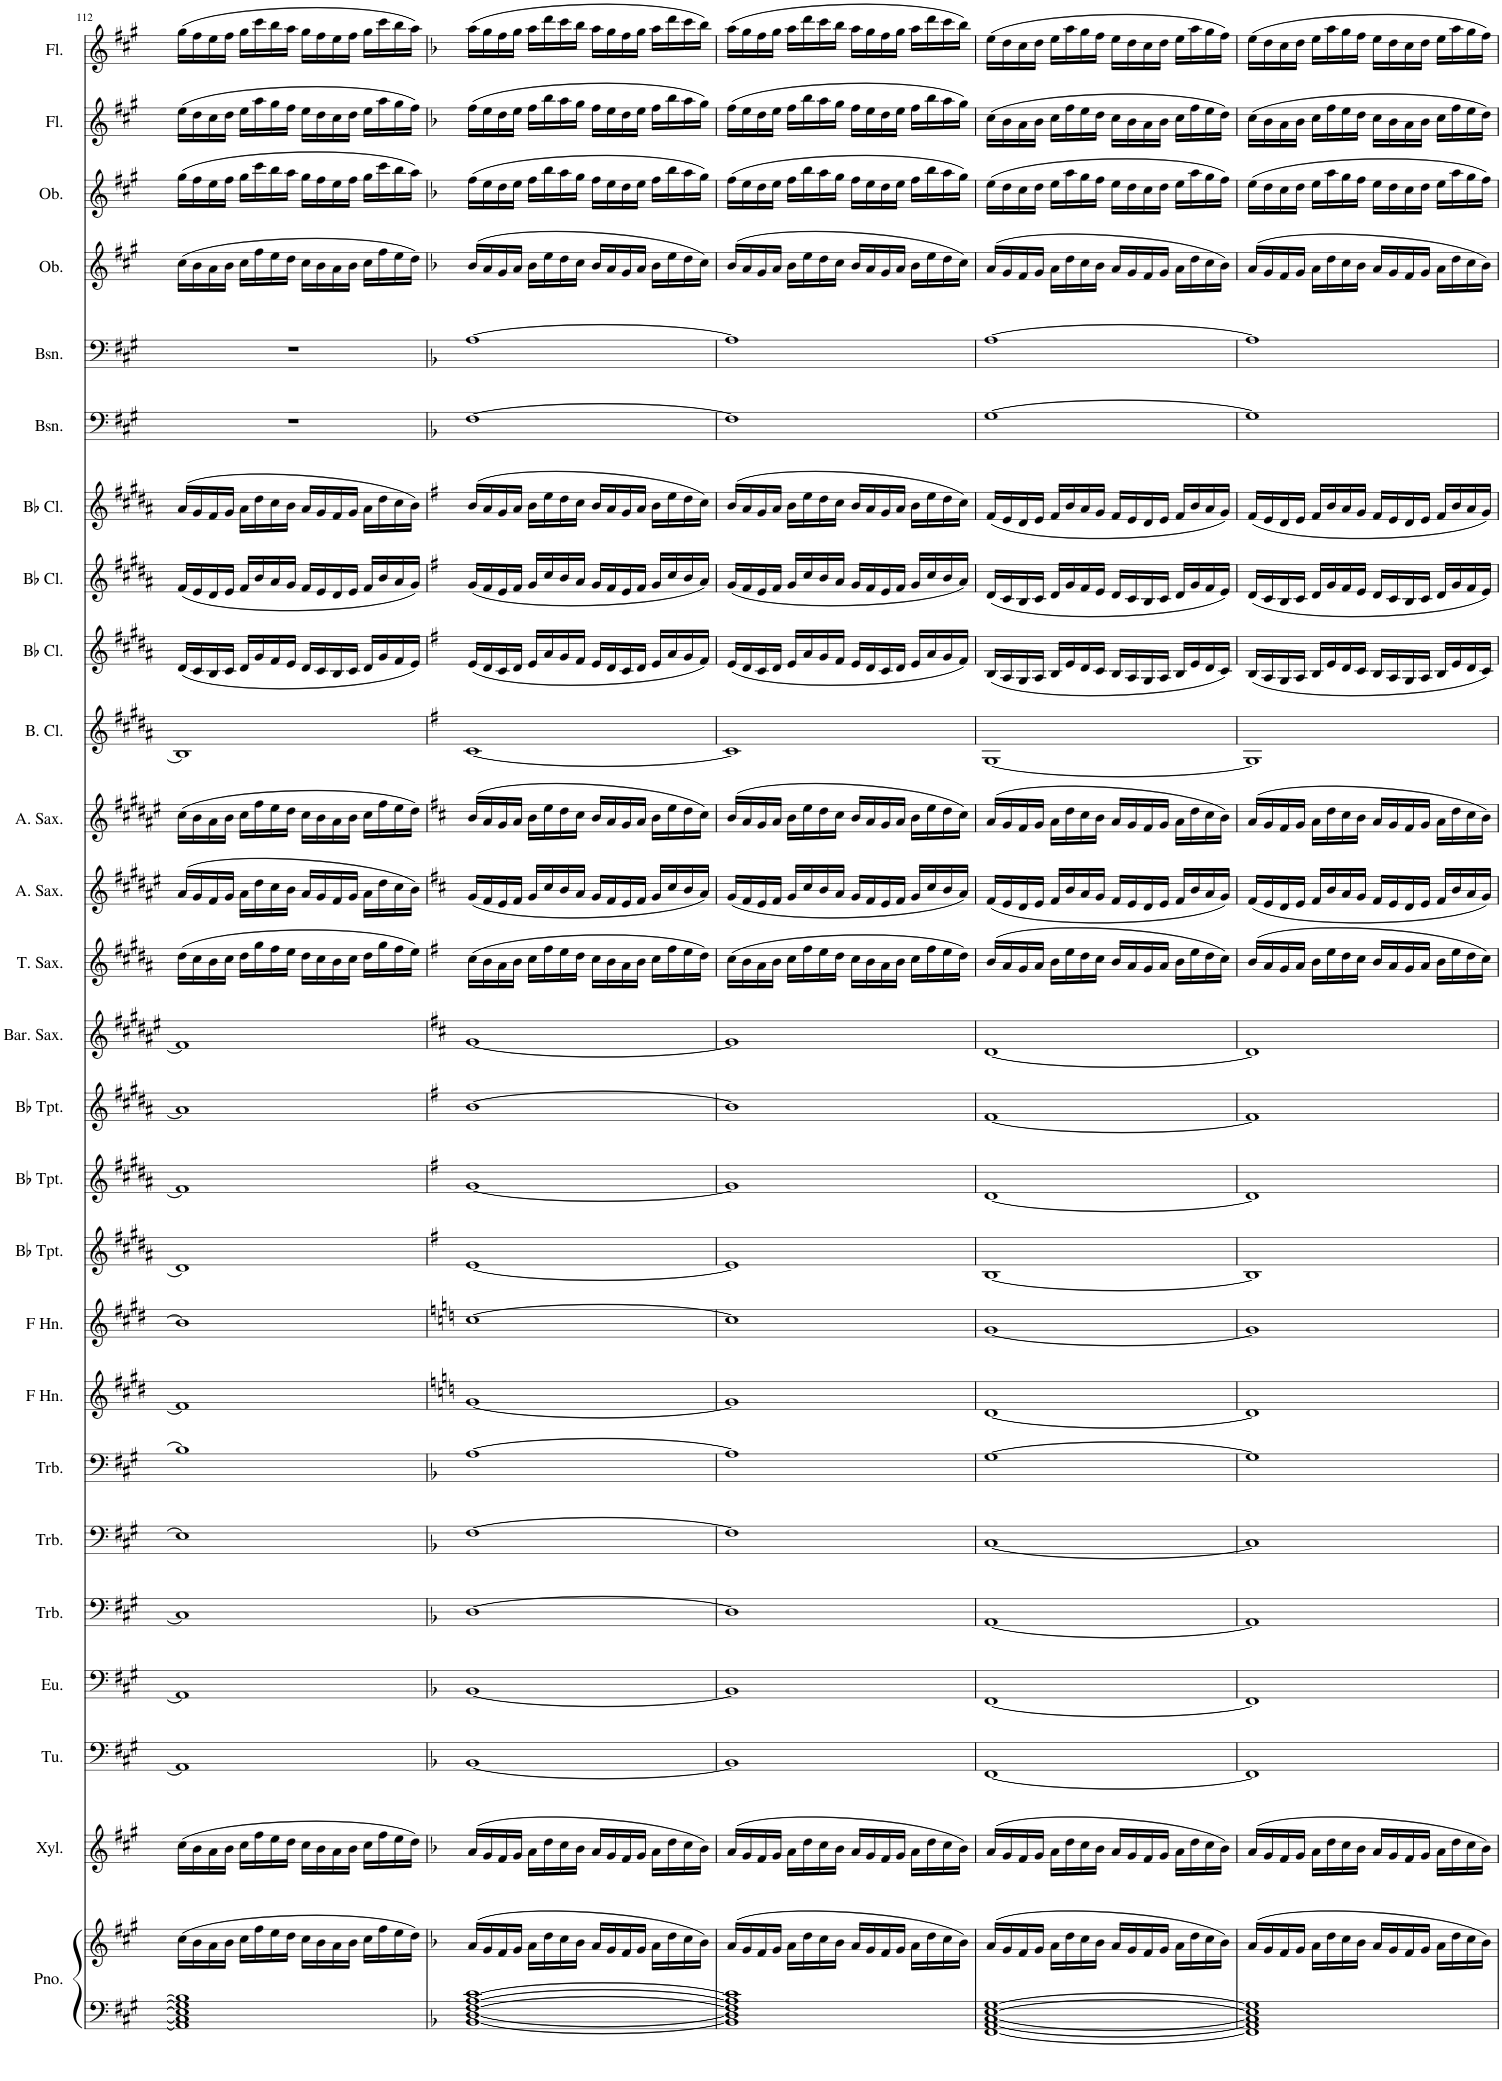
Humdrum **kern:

**kern	**kern	**kern	**kern	**kern	**kern	**kern	**kern	**kern	**kern	**kern	**kern	**kern	**kern	**kern	**kern	**kern	**kern	**kern	**kern	**kern	**kern	**kern	**kern	**kern	**kern	**kern
*part26	*part26	*part25	*part24	*part23	*part22	*part21	*part20	*part19	*part18	*part17	*part16	*part15	*part14	*part13	*part12	*part11	*part10	*part9	*part8	*part7	*part6	*part5	*part4	*part3	*part2	*part1
*staff27	*staff26	*staff25	*staff24	*staff23	*staff22	*staff21	*staff20	*staff19	*staff18	*staff17	*staff16	*staff15	*staff14	*staff13	*staff12	*staff11	*staff10	*staff9	*staff8	*staff7	*staff6	*staff5	*staff4	*staff3	*staff2	*staff1
*I"Piano	*	*I"Xylophone	*I"Tuba	*I"Euphonium	*I"Trombone	*I"Trombone	*I"Trombone	*I"Horn in F	*I"Horn in F	*I"Bb Trumpet	*I"Bb Trumpet	*I"Bb Trumpet	*I"Baritone Saxophone	*I"Tenor Saxophone	*I"Alto Saxophone	*I"Alto Saxophone	*I"Bass Clarinet	*I"Bb Clarinet	*I"Bb Clarinet	*I"Bb Clarinet	*I"Bassoon	*I"Bassoon	*I"Oboe	*I"Oboe	*I"Flute	*I"Flute
*I'Pno.	*	*I'Xyl.	*I'Tu.	*I'Eu.	*I'Trb.	*I'Trb.	*I'Trb.	*	*	*I'Bb Tpt.	*I'Bb Tpt.	*I'Bb Tpt.	*I'Bar. Sax.	*I'T. Sax.	*I'A. Sax.	*I'A. Sax.	*I'B. Cl.	*I'Bb Cl.	*I'Bb Cl.	*I'Bb Cl.	*I'Bsn.	*I'Bsn.	*I'Ob.	*I'Ob.	*I'Fl.	*I'Fl.
!!LO:PB:g=z
*clefF4	*clefG2	*clefG2	*clefF4	*clefF4	*clefF4	*clefF4	*clefF4	*clefG2	*clefG2	*clefG2	*clefG2	*clefG2	*clefG2	*clefG2	*clefG2	*clefG2	*clefG2	*clefG2	*clefG2	*clefG2	*clefF4	*clefF4	*clefG2	*clefG2	*clefG2	*clefG2
*	*	*Trd-8c-12	*	*	*	*	*	*Trd4c7	*Trd4c7	*Trd1c2	*Trd1c2	*Trd1c2	*Trd12c21	*Trd8c14	*Trd5c9	*Trd5c9	*Trd8c14	*Trd1c2	*Trd1c2	*Trd1c2	*	*	*	*	*	*
*k[f#c#g#]	*k[f#c#g#]	*k[f#c#g#]	*k[f#c#g#]	*k[f#c#g#]	*k[f#c#g#]	*k[f#c#g#]	*k[f#c#g#]	*k[f#c#g#d#]	*k[f#c#g#d#]	*k[f#c#g#d#a#]	*k[f#c#g#d#a#]	*k[f#c#g#d#a#]	*k[f#c#g#d#a#e#]	*k[f#c#g#d#a#]	*k[f#c#g#d#a#e#]	*k[f#c#g#d#a#e#]	*k[f#c#g#d#a#]	*k[f#c#g#d#a#]	*k[f#c#g#d#a#]	*k[f#c#g#d#a#]	*k[f#c#g#]	*k[f#c#g#]	*k[f#c#g#]	*k[f#c#g#]	*k[f#c#g#]	*k[f#c#g#]
*M4/4	*M4/4	*M4/4	*M4/4	*M4/4	*M4/4	*M4/4	*M4/4	*M4/4	*M4/4	*M4/4	*M4/4	*M4/4	*M4/4	*M4/4	*M4/4	*M4/4	*M4/4	*M4/4	*M4/4	*M4/4	*M4/4	*M4/4	*M4/4	*M4/4	*M4/4	*M4/4
*met(c)	*met(c)	*met(c)	*met(c)	*met(c)	*met(c)	*met(c)	*met(c)	*met(c)	*met(c)	*met(c)	*met(c)	*met(c)	*met(c)	*met(c)	*met(c)	*met(c)	*met(c)	*met(c)	*met(c)	*met(c)	*met(c)	*met(c)	*met(c)	*met(c)	*met(c)	*met(c)
=112	=112	=112	=112	=112	=112	=112	=112	=112	=112	=112	=112	=112	=112	=112	=112	=112	=112	=112	=112	=112	=112	=112	=112	=112	=112	=112
1AA] 1C#] 1E] 1G#] 1B]	(16cc#\LL	(16cc#\LL	1AA]	1AA]	1C#]	1E]	1B]	1f#]	1b]	1d#]	1f#]	1a#]	1f#]	(16dd#\LL	(16a#/LL	(16cc#\LL	1B]	(16d#/LL	(16f#/LL	(16a#/LL	1r	1r	(16cc#\LL	(16gg#\LL	(16ee\LL	(16gg#\LL
.	16b\	16b\	.	.	.	.	.	.	.	.	.	.	.	16cc#\	16g#/	16b\	.	16c#/	16e/	16g#/	.	.	16b\	16ff#\	16dd\	16ff#\
.	16a\	16a\	.	.	.	.	.	.	.	.	.	.	.	16b\	16f#/	16a#\	.	16B/	16d#/	16f#/	.	.	16a\	16ee\	16cc#\	16ee\
.	16b\JJ	16b\JJ	.	.	.	.	.	.	.	.	.	.	.	16cc#\JJ	16g#/JJ	16b\JJ	.	16c#/JJ	16e/JJ	16g#/JJ	.	.	16b\JJ	16ff#\JJ	16dd\JJ	16ff#\JJ
.	16cc#\LL	16cc#\LL	.	.	.	.	.	.	.	.	.	.	.	16dd#\LL	16a#\LL	16cc#\LL	.	16d#/LL	16f#/LL	16a#\LL	.	.	16cc#\LL	16gg#\LL	16ee\LL	16gg#\LL
.	16ff#\	16ff#\	.	.	.	.	.	.	.	.	.	.	.	16gg#\	16dd#\	16ff#\	.	16g#/	16b/	16dd#\	.	.	16ff#\	16ccc#\	16aa\	16ccc#\
.	16ee\	16ee\	.	.	.	.	.	.	.	.	.	.	.	16ff#\	16cc#\	16ee#\	.	16f#/	16a#/	16cc#\	.	.	16ee\	16bb\	16gg#\	16bb\
.	16dd\JJ	16dd\JJ	.	.	.	.	.	.	.	.	.	.	.	16ee\JJ	16b\JJ	16dd#\JJ	.	16e/JJ	16g#/JJ	16b\JJ	.	.	16dd\JJ	16aa\JJ	16ff#\JJ	16aa\JJ
.	16cc#\LL	16cc#\LL	.	.	.	.	.	.	.	.	.	.	.	16dd#\LL	16a#/LL	16cc#\LL	.	16d#/LL	16f#/LL	16a#/LL	.	.	16cc#\LL	16gg#\LL	16ee\LL	16gg#\LL
.	16b\	16b\	.	.	.	.	.	.	.	.	.	.	.	16cc#\	16g#/	16b\	.	16c#/	16e/	16g#/	.	.	16b\	16ff#\	16dd\	16ff#\
.	16a\	16a\	.	.	.	.	.	.	.	.	.	.	.	16b\	16f#/	16a#\	.	16B/	16d#/	16f#/	.	.	16a\	16ee\	16cc#\	16ee\
.	16b\JJ	16b\JJ	.	.	.	.	.	.	.	.	.	.	.	16cc#\JJ	16g#/JJ	16b\JJ	.	16c#/JJ	16e/JJ	16g#/JJ	.	.	16b\JJ	16ff#\JJ	16dd\JJ	16ff#\JJ
.	16cc#\LL	16cc#\LL	.	.	.	.	.	.	.	.	.	.	.	16dd#\LL	16a#\LL	16cc#\LL	.	16d#/LL	16f#/LL	16a#\LL	.	.	16cc#\LL	16gg#\LL	16ee\LL	16gg#\LL
.	16ff#\	16ff#\	.	.	.	.	.	.	.	.	.	.	.	16gg#\	16dd#\	16ff#\	.	16g#/	16b/	16dd#\	.	.	16ff#\	16ccc#\	16aa\	16ccc#\
.	16ee\	16ee\	.	.	.	.	.	.	.	.	.	.	.	16ff#\	16cc#\	16ee#\	.	16f#/	16a#/	16cc#\	.	.	16ee\	16bb\	16gg#\	16bb\
.	16dd\JJ)	16dd\JJ)	.	.	.	.	.	.	.	.	.	.	.	16ee\JJ)	16b\JJ)	16dd#\JJ)	.	16e/JJ)	16g#/JJ)	16b\JJ)	.	.	16dd\JJ)	16aa\JJ)	16ff#\JJ)	16aa\JJ)
=113	=113	=113	=113	=113	=113	=113	=113	=113	=113	=113	=113	=113	=113	=113	=113	=113	=113	=113	=113	=113	=113	=113	=113	=113	=113	=113
*k[b-]	*k[b-]	*k[b-]	*k[b-]	*k[b-]	*k[b-]	*k[b-]	*k[b-]	*k[]	*k[]	*k[f#]	*k[f#]	*k[f#]	*k[f#c#]	*k[f#]	*k[f#c#]	*k[f#c#]	*k[f#]	*k[f#]	*k[f#]	*k[f#]	*k[b-]	*k[b-]	*k[b-]	*k[b-]	*k[b-]	*k[b-]
[1BB- [1D [1F [1A [1c	(16a/LL	(16a/LL	[1BB-	[1BB-	[1D	[1F	[1A	[1g	[1cc	[1e	[1g	[1b	[1g	(16cc\LL	(16g/LL	(16b/LL	[1c	(16e/LL	(16g/LL	(16b/LL	[1F	[1A	(16b-/LL	(16ff\LL	(16ff\LL	(16aa\LL
.	16g/	16g/	.	.	.	.	.	.	.	.	.	.	.	16b\	16f#/	16a/	.	16d/	16f#/	16a/	.	.	16a/	16ee\	16ee\	16gg\
.	16f/	16f/	.	.	.	.	.	.	.	.	.	.	.	16a\	16e/	16g/	.	16c/	16e/	16g/	.	.	16g/	16dd\	16dd\	16ff\
.	16g/JJ	16g/JJ	.	.	.	.	.	.	.	.	.	.	.	16b\JJ	16f#/JJ	16a/JJ	.	16d/JJ	16f#/JJ	16a/JJ	.	.	16a/JJ	16ee\JJ	16ee\JJ	16gg\JJ
.	16a\LL	16a\LL	.	.	.	.	.	.	.	.	.	.	.	16cc\LL	16g/LL	16b\LL	.	16e/LL	16g/LL	16b\LL	.	.	16b-\LL	16ff\LL	16ff\LL	16aa\LL
.	16dd\	16dd\	.	.	.	.	.	.	.	.	.	.	.	16ff#\	16cc#/	16ee\	.	16a/	16cc/	16ee\	.	.	16ee\	16bb-\	16bb-\	16ddd\
.	16cc\	16cc\	.	.	.	.	.	.	.	.	.	.	.	16ee\	16b/	16dd\	.	16g/	16b/	16dd\	.	.	16dd\	16aa\	16aa\	16ccc\
.	16b-\JJ	16b-\JJ	.	.	.	.	.	.	.	.	.	.	.	16dd\JJ	16a/JJ	16cc#\JJ	.	16f#/JJ	16a/JJ	16cc\JJ	.	.	16cc\JJ	16gg\JJ	16gg\JJ	16bb-\JJ
.	16a/LL	16a/LL	.	.	.	.	.	.	.	.	.	.	.	16cc\LL	16g/LL	16b/LL	.	16e/LL	16g/LL	16b/LL	.	.	16b-/LL	16ff\LL	16ff\LL	16aa\LL
.	16g/	16g/	.	.	.	.	.	.	.	.	.	.	.	16b\	16f#/	16a/	.	16d/	16f#/	16a/	.	.	16a/	16ee\	16ee\	16gg\
.	16f/	16f/	.	.	.	.	.	.	.	.	.	.	.	16a\	16e/	16g/	.	16c/	16e/	16g/	.	.	16g/	16dd\	16dd\	16ff\
.	16g/JJ	16g/JJ	.	.	.	.	.	.	.	.	.	.	.	16b\JJ	16f#/JJ	16a/JJ	.	16d/JJ	16f#/JJ	16a/JJ	.	.	16a/JJ	16ee\JJ	16ee\JJ	16gg\JJ
.	16a\LL	16a\LL	.	.	.	.	.	.	.	.	.	.	.	16cc\LL	16g/LL	16b\LL	.	16e/LL	16g/LL	16b\LL	.	.	16b-\LL	16ff\LL	16ff\LL	16aa\LL
.	16dd\	16dd\	.	.	.	.	.	.	.	.	.	.	.	16ff#\	16cc#/	16ee\	.	16a/	16cc/	16ee\	.	.	16ee\	16bb-\	16bb-\	16ddd\
.	16cc\	16cc\	.	.	.	.	.	.	.	.	.	.	.	16ee\	16b/	16dd\	.	16g/	16b/	16dd\	.	.	16dd\	16aa\	16aa\	16ccc\
.	16b-\JJ)	16b-\JJ)	.	.	.	.	.	.	.	.	.	.	.	16dd\JJ)	16a/JJ)	16cc#\JJ)	.	16f#/JJ)	16a/JJ)	16cc\JJ)	.	.	16cc\JJ)	16gg\JJ)	16gg\JJ)	16bb-\JJ)
=114	=114	=114	=114	=114	=114	=114	=114	=114	=114	=114	=114	=114	=114	=114	=114	=114	=114	=114	=114	=114	=114	=114	=114	=114	=114	=114
1BB-] 1D] 1F] 1A] 1c]	(16a/LL	(16a/LL	1BB-]	1BB-]	1D]	1F]	1A]	1g]	1cc]	1e]	1g]	1b]	1g]	(16cc\LL	(16g/LL	(16b/LL	1c]	(16e/LL	(16g/LL	(16b/LL	1F]	1A]	(16b-/LL	(16ff\LL	(16ff\LL	(16aa\LL
.	16g/	16g/	.	.	.	.	.	.	.	.	.	.	.	16b\	16f#/	16a/	.	16d/	16f#/	16a/	.	.	16a/	16ee\	16ee\	16gg\
.	16f/	16f/	.	.	.	.	.	.	.	.	.	.	.	16a\	16e/	16g/	.	16c/	16e/	16g/	.	.	16g/	16dd\	16dd\	16ff\
.	16g/JJ	16g/JJ	.	.	.	.	.	.	.	.	.	.	.	16b\JJ	16f#/JJ	16a/JJ	.	16d/JJ	16f#/JJ	16a/JJ	.	.	16a/JJ	16ee\JJ	16ee\JJ	16gg\JJ
.	16a\LL	16a\LL	.	.	.	.	.	.	.	.	.	.	.	16cc\LL	16g/LL	16b\LL	.	16e/LL	16g/LL	16b\LL	.	.	16b-\LL	16ff\LL	16ff\LL	16aa\LL
.	16dd\	16dd\	.	.	.	.	.	.	.	.	.	.	.	16ff#\	16cc#/	16ee\	.	16a/	16cc/	16ee\	.	.	16ee\	16bb-\	16bb-\	16ddd\
.	16cc\	16cc\	.	.	.	.	.	.	.	.	.	.	.	16ee\	16b/	16dd\	.	16g/	16b/	16dd\	.	.	16dd\	16aa\	16aa\	16ccc\
.	16b-\JJ	16b-\JJ	.	.	.	.	.	.	.	.	.	.	.	16dd\JJ	16a/JJ	16cc#\JJ	.	16f#/JJ	16a/JJ	16cc\JJ	.	.	16cc\JJ	16gg\JJ	16gg\JJ	16bb-\JJ
.	16a/LL	16a/LL	.	.	.	.	.	.	.	.	.	.	.	16cc\LL	16g/LL	16b/LL	.	16e/LL	16g/LL	16b/LL	.	.	16b-/LL	16ff\LL	16ff\LL	16aa\LL
.	16g/	16g/	.	.	.	.	.	.	.	.	.	.	.	16b\	16f#/	16a/	.	16d/	16f#/	16a/	.	.	16a/	16ee\	16ee\	16gg\
.	16f/	16f/	.	.	.	.	.	.	.	.	.	.	.	16a\	16e/	16g/	.	16c/	16e/	16g/	.	.	16g/	16dd\	16dd\	16ff\
.	16g/JJ	16g/JJ	.	.	.	.	.	.	.	.	.	.	.	16b\JJ	16f#/JJ	16a/JJ	.	16d/JJ	16f#/JJ	16a/JJ	.	.	16a/JJ	16ee\JJ	16ee\JJ	16gg\JJ
.	16a\LL	16a\LL	.	.	.	.	.	.	.	.	.	.	.	16cc\LL	16g/LL	16b\LL	.	16e/LL	16g/LL	16b\LL	.	.	16b-\LL	16ff\LL	16ff\LL	16aa\LL
.	16dd\	16dd\	.	.	.	.	.	.	.	.	.	.	.	16ff#\	16cc#/	16ee\	.	16a/	16cc/	16ee\	.	.	16ee\	16bb-\	16bb-\	16ddd\
.	16cc\	16cc\	.	.	.	.	.	.	.	.	.	.	.	16ee\	16b/	16dd\	.	16g/	16b/	16dd\	.	.	16dd\	16aa\	16aa\	16ccc\
.	16b-\JJ)	16b-\JJ)	.	.	.	.	.	.	.	.	.	.	.	16dd\JJ)	16a/JJ)	16cc#\JJ)	.	16f#/JJ)	16a/JJ)	16cc\JJ)	.	.	16cc\JJ)	16gg\JJ)	16gg\JJ)	16bb-\JJ)
=115	=115	=115	=115	=115	=115	=115	=115	=115	=115	=115	=115	=115	=115	=115	=115	=115	=115	=115	=115	=115	=115	=115	=115	=115	=115	=115
[1FF [1AA [1C [1E [1G	(16a/LL	(16a/LL	[1FF	[1FF	[1AA	[1C	[1G	[1d	[1g	[1B	[1d	[1f#	[1d	(16b/LL	(16f#/LL	(16a/LL	[1G	(16B/LL	(16d/LL	(16f#/LL	[1G	[1A	(16a/LL	(16ee\LL	(16cc\LL	(16ee\LL
.	16g/	16g/	.	.	.	.	.	.	.	.	.	.	.	16a/	16e/	16g/	.	16A/	16c/	16e/	.	.	16g/	16dd\	16b-\	16dd\
.	16f/	16f/	.	.	.	.	.	.	.	.	.	.	.	16g/	16d/	16f#/	.	16G/	16B/	16d/	.	.	16f/	16cc\	16a\	16cc\
.	16g/JJ	16g/JJ	.	.	.	.	.	.	.	.	.	.	.	16a/JJ	16e/JJ	16g/JJ	.	16A/JJ	16c/JJ	16e/JJ	.	.	16g/JJ	16dd\JJ	16b-\JJ	16dd\JJ
.	16a\LL	16a\LL	.	.	.	.	.	.	.	.	.	.	.	16b\LL	16f#/LL	16a\LL	.	16B/LL	16d/LL	16f#/LL	.	.	16a\LL	16ee\LL	16cc\LL	16ee\LL
.	16dd\	16dd\	.	.	.	.	.	.	.	.	.	.	.	16ee\	16b/	16dd\	.	16e/	16g/	16b/	.	.	16dd\	16aa\	16ff\	16aa\
.	16cc\	16cc\	.	.	.	.	.	.	.	.	.	.	.	16dd\	16a/	16cc#\	.	16d/	16f#/	16a/	.	.	16cc\	16gg\	16ee\	16gg\
.	16b-\JJ	16b-\JJ	.	.	.	.	.	.	.	.	.	.	.	16cc\JJ	16g/JJ	16b\JJ	.	16c/JJ	16e/JJ	16g/JJ	.	.	16b-\JJ	16ff\JJ	16dd\JJ	16ff\JJ
.	16a/LL	16a/LL	.	.	.	.	.	.	.	.	.	.	.	16b/LL	16f#/LL	16a/LL	.	16B/LL	16d/LL	16f#/LL	.	.	16a/LL	16ee\LL	16cc\LL	16ee\LL
.	16g/	16g/	.	.	.	.	.	.	.	.	.	.	.	16a/	16e/	16g/	.	16A/	16c/	16e/	.	.	16g/	16dd\	16b-\	16dd\
.	16f/	16f/	.	.	.	.	.	.	.	.	.	.	.	16g/	16d/	16f#/	.	16G/	16B/	16d/	.	.	16f/	16cc\	16a\	16cc\
.	16g/JJ	16g/JJ	.	.	.	.	.	.	.	.	.	.	.	16a/JJ	16e/JJ	16g/JJ	.	16A/JJ	16c/JJ	16e/JJ	.	.	16g/JJ	16dd\JJ	16b-\JJ	16dd\JJ
.	16a\LL	16a\LL	.	.	.	.	.	.	.	.	.	.	.	16b\LL	16f#/LL	16a\LL	.	16B/LL	16d/LL	16f#/LL	.	.	16a\LL	16ee\LL	16cc\LL	16ee\LL
.	16dd\	16dd\	.	.	.	.	.	.	.	.	.	.	.	16ee\	16b/	16dd\	.	16e/	16g/	16b/	.	.	16dd\	16aa\	16ff\	16aa\
.	16cc\	16cc\	.	.	.	.	.	.	.	.	.	.	.	16dd\	16a/	16cc#\	.	16d/	16f#/	16a/	.	.	16cc\	16gg\	16ee\	16gg\
.	16b-\JJ)	16b-\JJ)	.	.	.	.	.	.	.	.	.	.	.	16cc\JJ)	16g/JJ)	16b\JJ)	.	16c/JJ)	16e/JJ)	16g/JJ)	.	.	16b-\JJ)	16ff\JJ)	16dd\JJ)	16ff\JJ)
=116	=116	=116	=116	=116	=116	=116	=116	=116	=116	=116	=116	=116	=116	=116	=116	=116	=116	=116	=116	=116	=116	=116	=116	=116	=116	=116
1FF] 1AA] 1C] 1E] 1G]	(16a/LL	(16a/LL	1FF]	1FF]	1AA]	1C]	1G]	1d]	1g]	1B]	1d]	1f#]	1d]	(16b/LL	(16f#/LL	(16a/LL	1G]	(16B/LL	(16d/LL	(16f#/LL	1G]	1A]	(16a/LL	(16ee\LL	(16cc\LL	(16ee\LL
.	16g/	16g/	.	.	.	.	.	.	.	.	.	.	.	16a/	16e/	16g/	.	16A/	16c/	16e/	.	.	16g/	16dd\	16b-\	16dd\
.	16f/	16f/	.	.	.	.	.	.	.	.	.	.	.	16g/	16d/	16f#/	.	16G/	16B/	16d/	.	.	16f/	16cc\	16a\	16cc\
.	16g/JJ	16g/JJ	.	.	.	.	.	.	.	.	.	.	.	16a/JJ	16e/JJ	16g/JJ	.	16A/JJ	16c/JJ	16e/JJ	.	.	16g/JJ	16dd\JJ	16b-\JJ	16dd\JJ
.	16a\LL	16a\LL	.	.	.	.	.	.	.	.	.	.	.	16b\LL	16f#/LL	16a\LL	.	16B/LL	16d/LL	16f#/LL	.	.	16a\LL	16ee\LL	16cc\LL	16ee\LL
.	16dd\	16dd\	.	.	.	.	.	.	.	.	.	.	.	16ee\	16b/	16dd\	.	16e/	16g/	16b/	.	.	16dd\	16aa\	16ff\	16aa\
.	16cc\	16cc\	.	.	.	.	.	.	.	.	.	.	.	16dd\	16a/	16cc#\	.	16d/	16f#/	16a/	.	.	16cc\	16gg\	16ee\	16gg\
.	16b-\JJ	16b-\JJ	.	.	.	.	.	.	.	.	.	.	.	16cc\JJ	16g/JJ	16b\JJ	.	16c/JJ	16e/JJ	16g/JJ	.	.	16b-\JJ	16ff\JJ	16dd\JJ	16ff\JJ
.	16a/LL	16a/LL	.	.	.	.	.	.	.	.	.	.	.	16b/LL	16f#/LL	16a/LL	.	16B/LL	16d/LL	16f#/LL	.	.	16a/LL	16ee\LL	16cc\LL	16ee\LL
.	16g/	16g/	.	.	.	.	.	.	.	.	.	.	.	16a/	16e/	16g/	.	16A/	16c/	16e/	.	.	16g/	16dd\	16b-\	16dd\
.	16f/	16f/	.	.	.	.	.	.	.	.	.	.	.	16g/	16d/	16f#/	.	16G/	16B/	16d/	.	.	16f/	16cc\	16a\	16cc\
.	16g/JJ	16g/JJ	.	.	.	.	.	.	.	.	.	.	.	16a/JJ	16e/JJ	16g/JJ	.	16A/JJ	16c/JJ	16e/JJ	.	.	16g/JJ	16dd\JJ	16b-\JJ	16dd\JJ
.	16a\LL	16a\LL	.	.	.	.	.	.	.	.	.	.	.	16b\LL	16f#/LL	16a\LL	.	16B/LL	16d/LL	16f#/LL	.	.	16a\LL	16ee\LL	16cc\LL	16ee\LL
.	16dd\	16dd\	.	.	.	.	.	.	.	.	.	.	.	16ee\	16b/	16dd\	.	16e/	16g/	16b/	.	.	16dd\	16aa\	16ff\	16aa\
.	16cc\	16cc\	.	.	.	.	.	.	.	.	.	.	.	16dd\	16a/	16cc#\	.	16d/	16f#/	16a/	.	.	16cc\	16gg\	16ee\	16gg\
.	16b-\JJ)	16b-\JJ)	.	.	.	.	.	.	.	.	.	.	.	16cc\JJ)	16g/JJ)	16b\JJ)	.	16c/JJ)	16e/JJ)	16g/JJ)	.	.	16b-\JJ)	16ff\JJ)	16dd\JJ)	16ff\JJ)
=	=	=	=	=	=	=	=	=	=	=	=	=	=	=	=	=	=	=	=	=	=	=	=	=	=	=
*-	*-	*-	*-	*-	*-	*-	*-	*-	*-	*-	*-	*-	*-	*-	*-	*-	*-	*-	*-	*-	*-	*-	*-	*-	*-	*-
